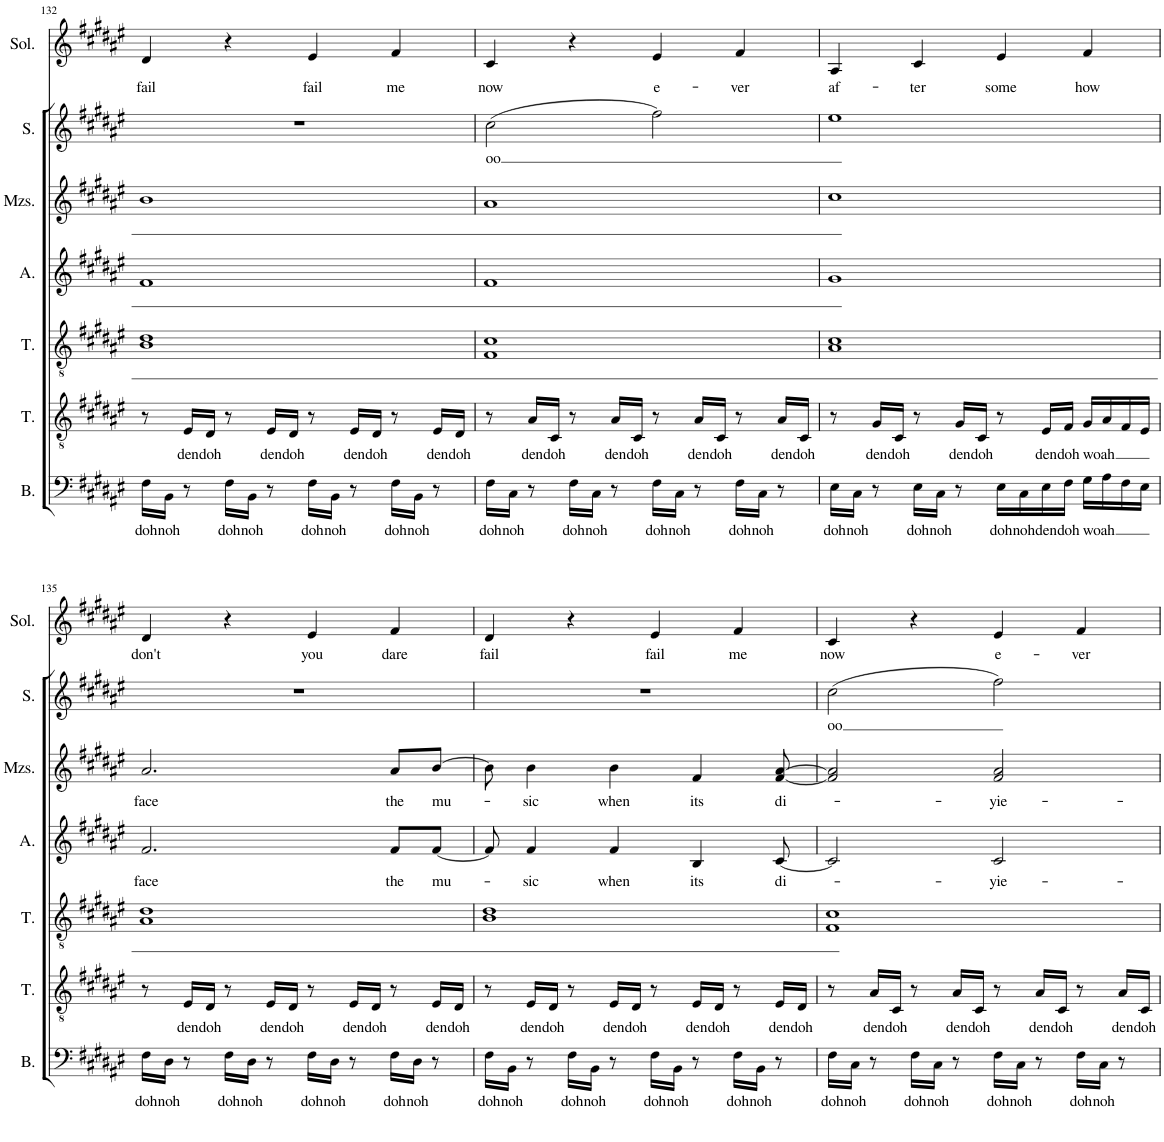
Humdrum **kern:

**kern	**text	**kern	**text	**kern	**kern	**text	**kern	**text	**kern	**text	**kern	**text
*part7	*part7	*part6	*part6	*part5	*part4	*part4	*part3	*part3	*part2	*part2	*part1	*part1
*staff7	*staff7	*staff6	*staff6	*staff5	*staff4	*staff4	*staff3	*staff3	*staff2	*staff2	*staff1	*staff1
*I"Bass	*	*I"Tenor	*	*I"Tenor	*I"Alto	*	*I"Mezzo-soprano	*	*I"Soprano	*	*I"Solo	*
*I'B.	*	*I'T.	*	*I'T.	*I'A.	*	*I'Mzs.	*	*I'S.	*	*I'Sol.	*
!!LO:PB:g=z
*clefF4	*	*clefGv2	*	*clefGv2	*clefG2	*	*clefG2	*	*clefG2	*	*clefG2	*
*k[f#c#g#d#a#e#]	*	*k[f#c#g#d#a#e#]	*	*k[f#c#g#d#a#e#]	*k[f#c#g#d#a#e#]	*	*k[f#c#g#d#a#e#]	*	*k[f#c#g#d#a#e#]	*	*k[f#c#g#d#a#e#]	*
*M4/4	*	*M4/4	*	*M4/4	*M4/4	*	*M4/4	*	*M4/4	*	*M4/4	*
=132	=132	=132	=132	=132	=132	=132	=132	=132	=132	=132	=132	=132
!	!LO:LY:b	!	!	!	!	!	!	!	!	!	!	!LO:LY:b
16F#\LL	doh	8r	.	1B 1d#	1f#	.	1b	.	1r	.	4d#/	fail
!	!LO:LY:b	!	!	!	!	!	!	!	!	!	!	!
16BB\JJ	noh	.	.	.	.	.	.	.	.	.	.	.
!	!	!	!LO:LY:b	!	!	!	!	!	!	!	!	!
8r	.	16E#/LL	den	.	.	.	.	.	.	.	.	.
!	!	!	!LO:LY:b	!	!	!	!	!	!	!	!	!
.	.	16D#/JJ	doh	.	.	.	.	.	.	.	.	.
!	!LO:LY:b	!	!	!	!	!	!	!	!	!	!	!
16F#\LL	doh	8r	.	.	.	.	.	.	.	.	4r	.
!	!LO:LY:b	!	!	!	!	!	!	!	!	!	!	!
16BB\JJ	noh	.	.	.	.	.	.	.	.	.	.	.
!	!	!	!LO:LY:b	!	!	!	!	!	!	!	!	!
8r	.	16E#/LL	den	.	.	.	.	.	.	.	.	.
!	!	!	!LO:LY:b	!	!	!	!	!	!	!	!	!
.	.	16D#/JJ	doh	.	.	.	.	.	.	.	.	.
!	!LO:LY:b	!	!	!	!	!	!	!	!	!	!	!LO:LY:b
16F#\LL	doh	8r	.	.	.	.	.	.	.	.	4e#/	fail
!	!LO:LY:b	!	!	!	!	!	!	!	!	!	!	!
16BB\JJ	noh	.	.	.	.	.	.	.	.	.	.	.
!	!	!	!LO:LY:b	!	!	!	!	!	!	!	!	!
8r	.	16E#/LL	den	.	.	.	.	.	.	.	.	.
!	!	!	!LO:LY:b	!	!	!	!	!	!	!	!	!
.	.	16D#/JJ	doh	.	.	.	.	.	.	.	.	.
!	!LO:LY:b	!	!	!	!	!	!	!	!	!	!	!LO:LY:b
16F#\LL	doh	8r	.	.	.	.	.	.	.	.	4f#/	me
!	!LO:LY:b	!	!	!	!	!	!	!	!	!	!	!
16BB\JJ	noh	.	.	.	.	.	.	.	.	.	.	.
!	!	!	!LO:LY:b	!	!	!	!	!	!	!	!	!
8r	.	16E#/LL	den	.	.	.	.	.	.	.	.	.
!	!	!	!LO:LY:b	!	!	!	!	!	!	!	!	!
.	.	16D#/JJ	doh	.	.	.	.	.	.	.	.	.
=133	=133	=133	=133	=133	=133	=133	=133	=133	=133	=133	=133	=133
!	!LO:LY:b	!	!	!	!	!	!	!	!	!LO:LY:b	!	!LO:LY:b
16F#\LL	doh	8r	.	1F# 1c#	1f#	.	1a#	.	(2cc#\	oo	4c#/	now
!	!LO:LY:b	!	!	!	!	!	!	!	!	!	!	!
16C#\JJ	noh	.	.	.	.	.	.	.	.	.	.	.
!	!	!	!LO:LY:b	!	!	!	!	!	!	!	!	!
8r	.	16A#/LL	den	.	.	.	.	.	.	.	.	.
!	!	!	!LO:LY:b	!	!	!	!	!	!	!	!	!
.	.	16C#/JJ	doh	.	.	.	.	.	.	.	.	.
!	!LO:LY:b	!	!	!	!	!	!	!	!	!	!	!
16F#\LL	doh	8r	.	.	.	.	.	.	.	.	4r	.
!	!LO:LY:b	!	!	!	!	!	!	!	!	!	!	!
16C#\JJ	noh	.	.	.	.	.	.	.	.	.	.	.
!	!	!	!LO:LY:b	!	!	!	!	!	!	!	!	!
8r	.	16A#/LL	den	.	.	.	.	.	.	.	.	.
!	!	!	!LO:LY:b	!	!	!	!	!	!	!	!	!
.	.	16C#/JJ	doh	.	.	.	.	.	.	.	.	.
!	!LO:LY:b	!	!	!	!	!	!	!	!	!	!	!LO:LY:b
16F#\LL	doh	8r	.	.	.	.	.	.	2ff#\)	.	4e#/	e-
!	!LO:LY:b	!	!	!	!	!	!	!	!	!	!	!
16C#\JJ	noh	.	.	.	.	.	.	.	.	.	.	.
!	!	!	!LO:LY:b	!	!	!	!	!	!	!	!	!
8r	.	16A#/LL	den	.	.	.	.	.	.	.	.	.
!	!	!	!LO:LY:b	!	!	!	!	!	!	!	!	!
.	.	16C#/JJ	doh	.	.	.	.	.	.	.	.	.
!	!LO:LY:b	!	!	!	!	!	!	!	!	!	!	!LO:LY:b
16F#\LL	doh	8r	.	.	.	.	.	.	.	.	4f#/	-ver
!	!LO:LY:b	!	!	!	!	!	!	!	!	!	!	!
16C#\JJ	noh	.	.	.	.	.	.	.	.	.	.	.
!	!	!	!LO:LY:b	!	!	!	!	!	!	!	!	!
8r	.	16A#/LL	den	.	.	.	.	.	.	.	.	.
!	!	!	!LO:LY:b	!	!	!	!	!	!	!	!	!
.	.	16C#/JJ	doh	.	.	.	.	.	.	.	.	.
=134	=134	=134	=134	=134	=134	=134	=134	=134	=134	=134	=134	=134
!	!LO:LY:b	!	!	!	!	!	!	!	!	!	!	!LO:LY:b
16E#\LL	doh	8r	.	1A# 1c#	1g#	.	1cc#	.	1ee#	.	4A#/	af-
!	!LO:LY:b	!	!	!	!	!	!	!	!	!	!	!
16C#\JJ	noh	.	.	.	.	.	.	.	.	.	.	.
!	!	!	!LO:LY:b	!	!	!	!	!	!	!	!	!
8r	.	16G#/LL	den	.	.	.	.	.	.	.	.	.
!	!	!	!LO:LY:b	!	!	!	!	!	!	!	!	!
.	.	16C#/JJ	doh	.	.	.	.	.	.	.	.	.
!	!LO:LY:b	!	!	!	!	!	!	!	!	!	!	!LO:LY:b
16E#\LL	doh	8r	.	.	.	.	.	.	.	.	4c#/	-ter
!	!LO:LY:b	!	!	!	!	!	!	!	!	!	!	!
16C#\JJ	noh	.	.	.	.	.	.	.	.	.	.	.
!	!	!	!LO:LY:b	!	!	!	!	!	!	!	!	!
8r	.	16G#/LL	den	.	.	.	.	.	.	.	.	.
!	!	!	!LO:LY:b	!	!	!	!	!	!	!	!	!
.	.	16C#/JJ	doh	.	.	.	.	.	.	.	.	.
!	!LO:LY:b	!	!	!	!	!	!	!	!	!	!	!LO:LY:b
16E#\LL	doh	8r	.	.	.	.	.	.	.	.	4e#/	some
!	!LO:LY:b	!	!	!	!	!	!	!	!	!	!	!
16C#\	noh	.	.	.	.	.	.	.	.	.	.	.
!	!LO:LY:b	!	!LO:LY:b	!	!	!	!	!	!	!	!	!
16E#\	den	16E#/LL	den	.	.	.	.	.	.	.	.	.
!	!LO:LY:b	!	!LO:LY:b	!	!	!	!	!	!	!	!	!
16F#\JJ	doh	16F#/JJ	doh	.	.	.	.	.	.	.	.	.
!	!LO:LY:b	!	!LO:LY:b	!	!	!	!	!	!	!	!	!LO:LY:b
16G#\LL	woah	16G#/LL	woah	.	.	.	.	.	.	.	4f#/	how
16A#\	.	16A#/	.	.	.	.	.	.	.	.	.	.
16F#\	.	16F#/	.	.	.	.	.	.	.	.	.	.
16E#\JJ	.	16E#/JJ	.	.	.	.	.	.	.	.	.	.
!!LO:LB:g=z
=135	=135	=135	=135	=135	=135	=135	=135	=135	=135	=135	=135	=135
!	!LO:LY:b	!	!	!	!	!LO:LY:b	!	!LO:LY:b	!	!	!	!LO:LY:b
16F#\LL	doh	8r	.	1A# 1d#	2.f#/	face	2.a#/	face	1r	.	4d#/	don't
!	!LO:LY:b	!	!	!	!	!	!	!	!	!	!	!
16D#\JJ	noh	.	.	.	.	.	.	.	.	.	.	.
!	!	!	!LO:LY:b	!	!	!	!	!	!	!	!	!
8r	.	16E#/LL	den	.	.	.	.	.	.	.	.	.
!	!	!	!LO:LY:b	!	!	!	!	!	!	!	!	!
.	.	16D#/JJ	doh	.	.	.	.	.	.	.	.	.
!	!LO:LY:b	!	!	!	!	!	!	!	!	!	!	!
16F#\LL	doh	8r	.	.	.	.	.	.	.	.	4r	.
!	!LO:LY:b	!	!	!	!	!	!	!	!	!	!	!
16D#\JJ	noh	.	.	.	.	.	.	.	.	.	.	.
!	!	!	!LO:LY:b	!	!	!	!	!	!	!	!	!
8r	.	16E#/LL	den	.	.	.	.	.	.	.	.	.
!	!	!	!LO:LY:b	!	!	!	!	!	!	!	!	!
.	.	16D#/JJ	doh	.	.	.	.	.	.	.	.	.
!	!LO:LY:b	!	!	!	!	!	!	!	!	!	!	!LO:LY:b
16F#\LL	doh	8r	.	.	.	.	.	.	.	.	4e#/	you
!	!LO:LY:b	!	!	!	!	!	!	!	!	!	!	!
16D#\JJ	noh	.	.	.	.	.	.	.	.	.	.	.
!	!	!	!LO:LY:b	!	!	!	!	!	!	!	!	!
8r	.	16E#/LL	den	.	.	.	.	.	.	.	.	.
!	!	!	!LO:LY:b	!	!	!	!	!	!	!	!	!
.	.	16D#/JJ	doh	.	.	.	.	.	.	.	.	.
!	!LO:LY:b	!	!	!	!	!LO:LY:b	!	!LO:LY:b	!	!	!	!LO:LY:b
16F#\LL	doh	8r	.	.	8f#/L	the	8a#/L	the	.	.	4f#/	dare
!	!LO:LY:b	!	!	!	!	!	!	!	!	!	!	!
16D#\JJ	noh	.	.	.	.	.	.	.	.	.	.	.
!	!	!	!LO:LY:b	!	!	!LO:LY:b	!	!LO:LY:b	!	!	!	!
8r	.	16E#/LL	den	.	[8f#/J	mu-	[8b/J	mu-	.	.	.	.
!	!	!	!LO:LY:b	!	!	!	!	!	!	!	!	!
.	.	16D#/JJ	doh	.	.	.	.	.	.	.	.	.
=136	=136	=136	=136	=136	=136	=136	=136	=136	=136	=136	=136	=136
!	!LO:LY:b	!	!	!	!	!	!	!	!	!	!	!LO:LY:b
16F#\LL	doh	8r	.	1B 1d#	8f#/]	.	8b\]	.	1r	.	4d#/	fail
!	!LO:LY:b	!	!	!	!	!	!	!	!	!	!	!
16BB\JJ	noh	.	.	.	.	.	.	.	.	.	.	.
!	!	!	!LO:LY:b	!	!	!LO:LY:b	!	!LO:LY:b	!	!	!	!
8r	.	16E#/LL	den	.	4f#/	-sic	4b\	-sic	.	.	.	.
!	!	!	!LO:LY:b	!	!	!	!	!	!	!	!	!
.	.	16D#/JJ	doh	.	.	.	.	.	.	.	.	.
!	!LO:LY:b	!	!	!	!	!	!	!	!	!	!	!
16F#\LL	doh	8r	.	.	.	.	.	.	.	.	4r	.
!	!LO:LY:b	!	!	!	!	!	!	!	!	!	!	!
16BB\JJ	noh	.	.	.	.	.	.	.	.	.	.	.
!	!	!	!LO:LY:b	!	!	!LO:LY:b	!	!LO:LY:b	!	!	!	!
8r	.	16E#/LL	den	.	4f#/	when	4b\	when	.	.	.	.
!	!	!	!LO:LY:b	!	!	!	!	!	!	!	!	!
.	.	16D#/JJ	doh	.	.	.	.	.	.	.	.	.
!	!LO:LY:b	!	!	!	!	!	!	!	!	!	!	!LO:LY:b
16F#\LL	doh	8r	.	.	.	.	.	.	.	.	4e#/	fail
!	!LO:LY:b	!	!	!	!	!	!	!	!	!	!	!
16BB\JJ	noh	.	.	.	.	.	.	.	.	.	.	.
!	!	!	!LO:LY:b	!	!	!LO:LY:b	!	!LO:LY:b	!	!	!	!
8r	.	16E#/LL	den	.	4B/	its	4f#/	its	.	.	.	.
!	!	!	!LO:LY:b	!	!	!	!	!	!	!	!	!
.	.	16D#/JJ	doh	.	.	.	.	.	.	.	.	.
!	!LO:LY:b	!	!	!	!	!	!	!	!	!	!	!LO:LY:b
16F#\LL	doh	8r	.	.	.	.	.	.	.	.	4f#/	me
!	!LO:LY:b	!	!	!	!	!	!	!	!	!	!	!
16BB\JJ	noh	.	.	.	.	.	.	.	.	.	.	.
!	!	!	!LO:LY:b	!	!	!LO:LY:b	!	!LO:LY:b	!	!	!	!
8r	.	16E#/LL	den	.	[8c#/	di-	[8f#/ [8a#/	di-	.	.	.	.
!	!	!	!LO:LY:b	!	!	!	!	!	!	!	!	!
.	.	16D#/JJ	doh	.	.	.	.	.	.	.	.	.
=137	=137	=137	=137	=137	=137	=137	=137	=137	=137	=137	=137	=137
!	!LO:LY:b	!	!	!	!	!	!	!	!	!LO:LY:b	!	!LO:LY:b
16F#\LL	doh	8r	.	1F# 1c#	2c#/]	.	2f#/] 2a#/]	.	(2cc#\	oo	4c#/	now
!	!LO:LY:b	!	!	!	!	!	!	!	!	!	!	!
16C#\JJ	noh	.	.	.	.	.	.	.	.	.	.	.
!	!	!	!LO:LY:b	!	!	!	!	!	!	!	!	!
8r	.	16A#/LL	den	.	.	.	.	.	.	.	.	.
!	!	!	!LO:LY:b	!	!	!	!	!	!	!	!	!
.	.	16C#/JJ	doh	.	.	.	.	.	.	.	.	.
!	!LO:LY:b	!	!	!	!	!	!	!	!	!	!	!
16F#\LL	doh	8r	.	.	.	.	.	.	.	.	4r	.
!	!LO:LY:b	!	!	!	!	!	!	!	!	!	!	!
16C#\JJ	noh	.	.	.	.	.	.	.	.	.	.	.
!	!	!	!LO:LY:b	!	!	!	!	!	!	!	!	!
8r	.	16A#/LL	den	.	.	.	.	.	.	.	.	.
!	!	!	!LO:LY:b	!	!	!	!	!	!	!	!	!
.	.	16C#/JJ	doh	.	.	.	.	.	.	.	.	.
!	!LO:LY:b	!	!	!	!	!LO:LY:b	!	!LO:LY:b	!	!	!	!LO:LY:b
16F#\LL	doh	8r	.	.	2c#/	-yie-	2f#/ 2a#/	-yie-	2ff#\)	.	4e#/	e-
!	!LO:LY:b	!	!	!	!	!	!	!	!	!	!	!
16C#\JJ	noh	.	.	.	.	.	.	.	.	.	.	.
!	!	!	!LO:LY:b	!	!	!	!	!	!	!	!	!
8r	.	16A#/LL	den	.	.	.	.	.	.	.	.	.
!	!	!	!LO:LY:b	!	!	!	!	!	!	!	!	!
.	.	16C#/JJ	doh	.	.	.	.	.	.	.	.	.
!	!LO:LY:b	!	!	!	!	!	!	!	!	!	!	!LO:LY:b
16F#\LL	doh	8r	.	.	.	.	.	.	.	.	4f#/	-ver
!	!LO:LY:b	!	!	!	!	!	!	!	!	!	!	!
16C#\JJ	noh	.	.	.	.	.	.	.	.	.	.	.
!	!	!	!LO:LY:b	!	!	!	!	!	!	!	!	!
8r	.	16A#/LL	den	.	.	.	.	.	.	.	.	.
!	!	!	!LO:LY:b	!	!	!	!	!	!	!	!	!
.	.	16C#/JJ	doh	.	.	.	.	.	.	.	.	.
=	=	=	=	=	=	=	=	=	=	=	=	=
*-	*-	*-	*-	*-	*-	*-	*-	*-	*-	*-	*-	*-
